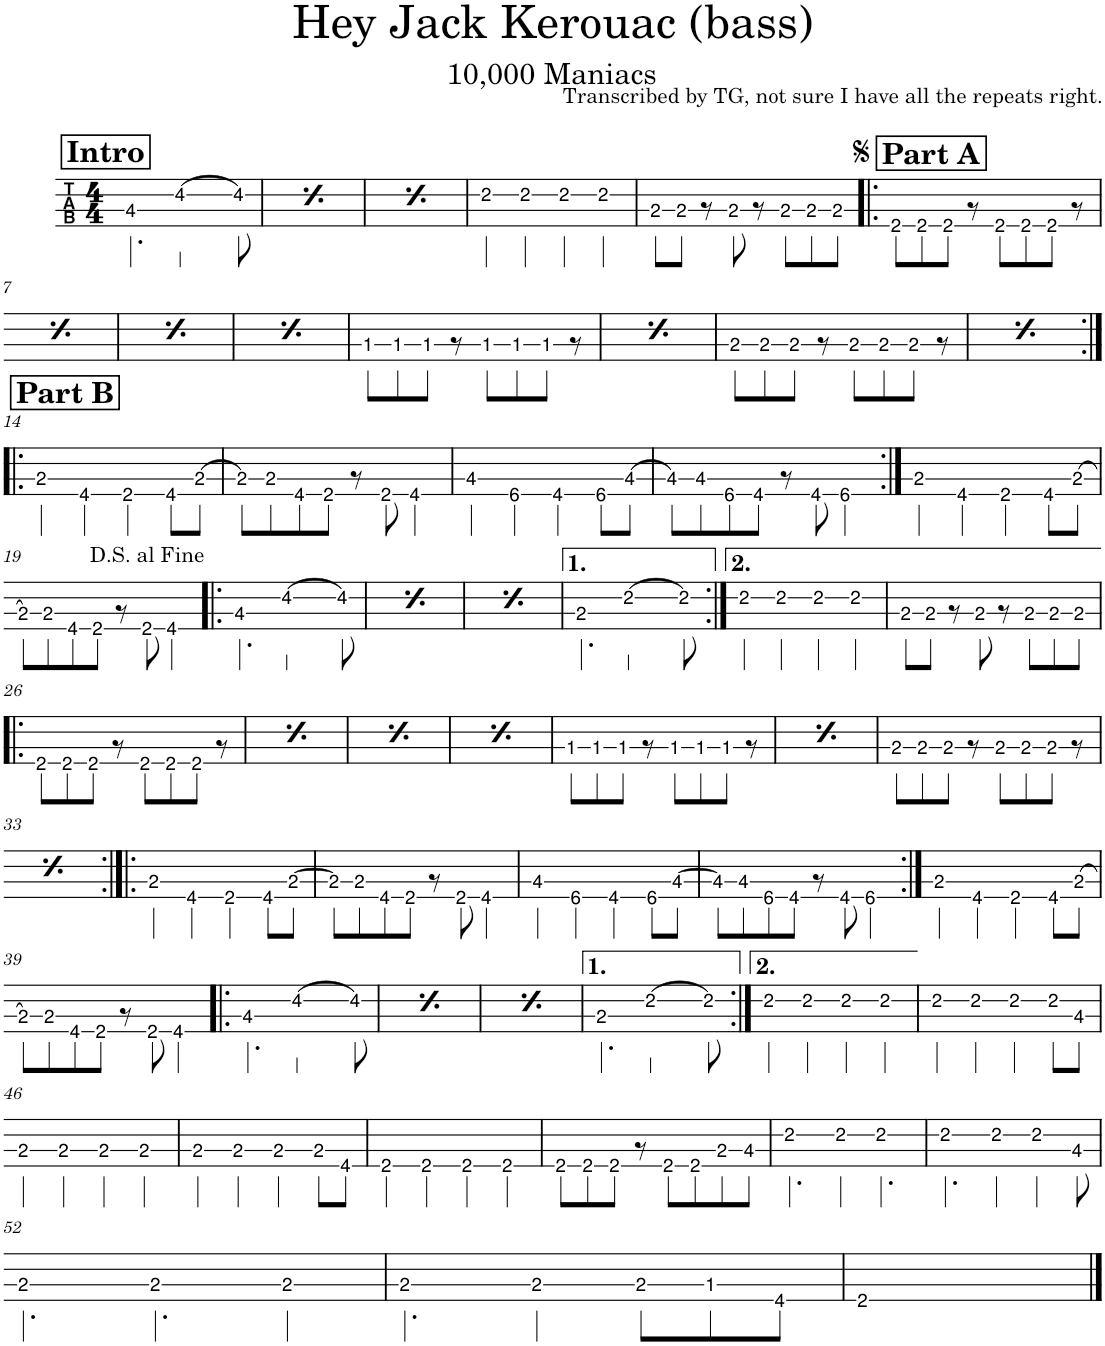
**kern
*part1
*staff1
*I"Bass Guitar
*I'B. Guit.
*stria4
*
*Trd7c12
*k[]
*M4/4
!!LO:REH:place=s1:a:B:cj:fs=14:t=Intro
=1
4.C#\
[2F#\
8F#\]
!!LO:REH:place=s1:a:B:cj:fs=14:t=Intro
=2
4.C#\
[2F#\
8F#\]
!!LO:REH:place=s1:a:B:cj:fs=14:t=Intro
=3
4.C#\
[2F#\
8F#\]
=4
4E\
4E\
4E\
4E\
=5
8BB\L
8BB\J
8r
8BB\
8r
8BB\L
8BB\
8BB\J
!!LO:REH:place=s1:a:B:cj:fs=14:t=Part A
=6!|:
8FF#\L
8FF#\
8FF#\J
8r
8FF#\L
8FF#\
8FF#\J
8r
!!LO:LB:g=z
!!LO:REH:place=s1:a:B:cj:fs=14:t=Part A
=7
8FF#\L
8FF#\
8FF#\J
8r
8FF#\L
8FF#\
8FF#\J
8r
!!LO:REH:place=s1:a:B:cj:fs=14:t=Part A
=8
8FF#\L
8FF#\
8FF#\J
8r
8FF#\L
8FF#\
8FF#\J
8r
!!LO:REH:place=s1:a:B:cj:fs=14:t=Part A
=9
8FF#\L
8FF#\
8FF#\J
8r
8FF#\L
8FF#\
8FF#\J
8r
=10
8BB-\L
8BB-\
8BB-\J
8r
8BB-\L
8BB-\
8BB-\J
8r
=11
8BB-\L
8BB-\
8BB-\J
8r
8BB-\L
8BB-\
8BB-\J
8r
=12
8BB\L
8BB\
8BB\J
8r
8BB\L
8BB\
8BB\J
8r
=13
8BB\L
8BB\
8BB\J
8r
8BB\L
8BB\
8BB\J
8r
!!LO:LB:g=z
!!LO:REH:place=s1:a:B:cj:fs=14:t=Part B
=14:|!|:
4BB\
4GG#\
4FF#\
8GG#\L
[8BB\J
=15
8BB\L]
8BB\
8GG#\
8FF#\J
8r
8FF#\
4GG#\
=16
4C#\
4BB-\
4GG#\
8BB-\L
[8C#\J
=17
8C#\L]
8C#\
8BB-\
8GG#\J
8r
8GG#\
4BB-\
=18:|!
4BB\
4GG#\
4FF#\
8GG#\L
[8BB\J
!!LO:LB:g=z
=19
8BB\L]
8BB\
8GG#\
8FF#\J
8r
8FF#\
4GG#\
=20!|:
4.C#\
[2F#\
8F#\]
=21
4.C#\
[2F#\
8F#\]
=22
4.C#\
[2F#\
8F#\]
=23
4.BB\
[2E\
8E\]
=24:|!
4E\
4E\
4E\
4E\
=25
8BB\L
8BB\J
8r
8BB\
8r
8BB\L
8BB\
8BB\J
!!LO:LB:g=z
=26!|:
8FF#\L
8FF#\
8FF#\J
8r
8FF#\L
8FF#\
8FF#\J
8r
=27
8FF#\L
8FF#\
8FF#\J
8r
8FF#\L
8FF#\
8FF#\J
8r
=28
8FF#\L
8FF#\
8FF#\J
8r
8FF#\L
8FF#\
8FF#\J
8r
=29
8FF#\L
8FF#\
8FF#\J
8r
8FF#\L
8FF#\
8FF#\J
8r
=30
8BB-\L
8BB-\
8BB-\J
8r
8BB-\L
8BB-\
8BB-\J
8r
=31
8BB-\L
8BB-\
8BB-\J
8r
8BB-\L
8BB-\
8BB-\J
8r
=32
8BB\L
8BB\
8BB\J
8r
8BB\L
8BB\
8BB\J
8r
!!LO:LB:g=z
=33
8BB\L
8BB\
8BB\J
8r
8BB\L
8BB\
8BB\J
8r
=34:|!|:
4BB\
4GG#\
4FF#\
8GG#\L
[8BB\J
=35
8BB\L]
8BB\
8GG#\
8FF#\J
8r
8FF#\
4GG#\
=36
4C#\
4BB-\
4GG#\
8BB-\L
[8C#\J
=37
8C#\L]
8C#\
8BB-\
8GG#\J
8r
8GG#\
4BB-\
=38:|!
4BB\
4GG#\
4FF#\
8GG#\L
[8BB\J
!!LO:LB:g=z
=39
8BB\L]
8BB\
8GG#\
8FF#\J
8r
8FF#\
4GG#\
=40!|:
4.C#\
[2F#\
8F#\]
=41
4.C#\
[2F#\
8F#\]
=42
4.C#\
[2F#\
8F#\]
=43
4.BB\
[2E\
8E\]
=44:|!
4E\
4E\
4E\
4E\
=45
4E\
4E\
4E\
8E\L
8C#\J
!!LO:LB:g=z
=46
4BB\
4BB\
4BB\
4BB\
=47
4BB\
4BB\
4BB\
8BB\L
8GG#\J
=48
4FF#\
4FF#\
4FF#\
4FF#\
=49
8FF#\L
8FF#\
8FF#\J
8r
8FF#\L
8FF#\
8BB\
8C#\J
=50
4.E\
4E\
4.E\
=51
4.E\
4E\
4E\
8C#\
!!LO:LB:g=z
=52
4.BB\
4.BB\
4BB\
=53
4.BB\
4BB\
8BB\L
8BB-\
8GG#\J
=54
1FF#
==
*-
